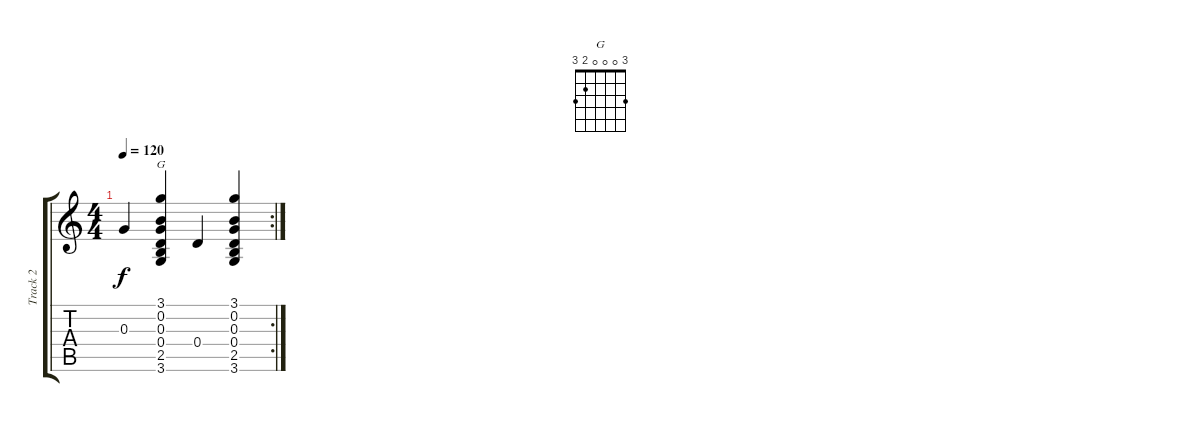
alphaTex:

\track ("Track 2" "Track 2") {instrument acousticguitarnylon}
\staff {score tabs}
\tuning (E4 B3 G3 D3 A2 E2) {hide}
\chord ("G" 3 0 0 0 2 3)
\rc 2
\ts (4 4)
\tempo 120
\clef g2
\ks c
0.3.4{dy f} (3.1 0.2 0.3 0.4 2.5 3.6).4{ch "G"} 0.4.4 (3.1 0.2 0.3 0.4 2.5 3.6).4
